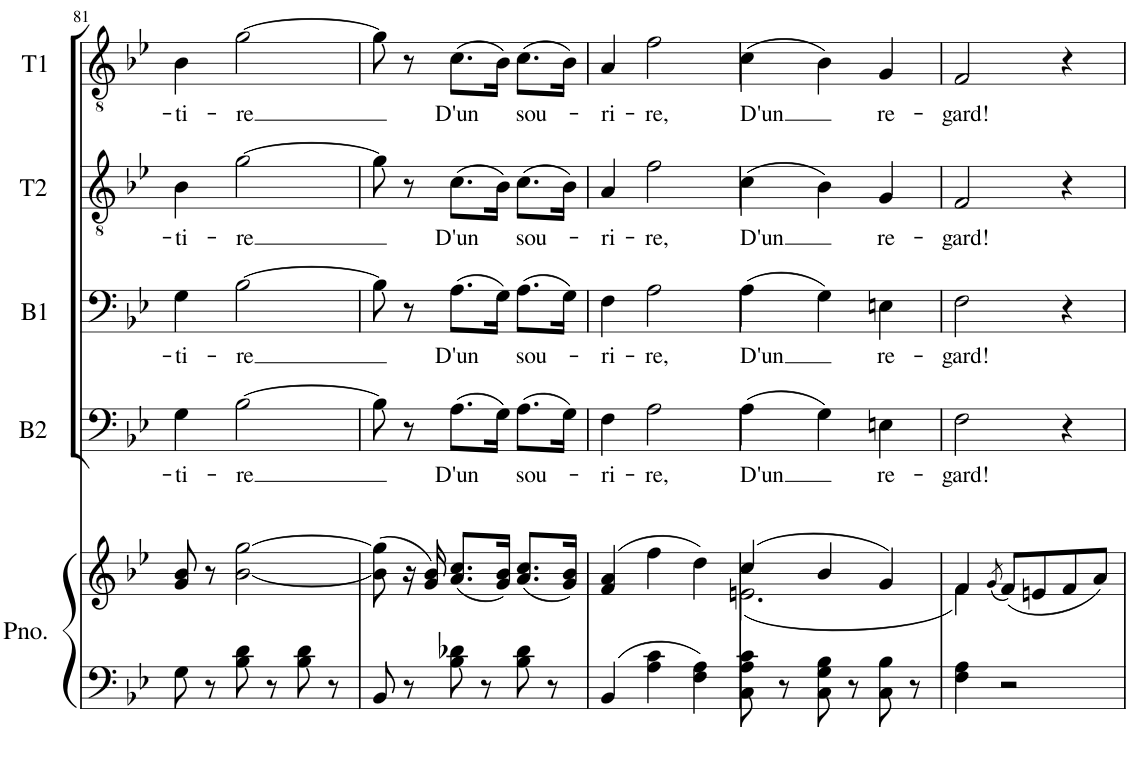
**kern	**kern	**kern	**text	**kern	**text	**kern	**text	**kern	**text
*part5	*part5	*part4	*part4	*part3	*part3	*part2	*part2	*part1	*part1
*staff6	*staff5	*staff4	*staff4	*staff3	*staff3	*staff2	*staff2	*staff1	*staff1
*I"Piano	*	*I"Basse 2	*	*I"Basse 1	*	*I"Tenor 2	*	*I"Tenor 1	*
*I'Pno.	*	*I'B2	*	*I'B1	*	*I'T2	*	*I'T1	*
!!LO:PB:g=z
*clefF4	*clefG2	*clefF4	*	*clefF4	*	*clefGv2	*	*clefGv2	*
*k[b-e-]	*k[b-e-]	*k[b-e-]	*	*k[b-e-]	*	*k[b-e-]	*	*k[b-e-]	*
*M3/4	*M3/4	*M3/4	*	*M3/4	*	*M3/4	*	*M3/4	*
=81	=81	=81	=81	=81	=81	=81	=81	=81	=81
!	!	!	!LO:LY:b	!	!LO:LY:b	!	!LO:LY:b	!	!LO:LY:b
8G\	8g/ 8b-/	4G\	-ti-	4G\	-ti-	4B-\	-ti-	4B-\	-ti-
8r	8r	.	.	.	.	.	.	.	.
!	!	!	!LO:LY:b	!	!LO:LY:b	!	!LO:LY:b	!	!LO:LY:b
8B-\ 8d\	[2b-\ [2gg\	[2B-\	-re	[2B-\	-re	[2g\	-re	[2g\	-re
8r	.	.	.	.	.	.	.	.	.
8B-\ 8d\	.	.	.	.	.	.	.	.	.
8r	.	.	.	.	.	.	.	.	.
=82	=82	=82	=82	=82	=82	=82	=82	=82	=82
8BB-/	(8b-\] 8gg\]	8B-\]	.	8B-\]	.	8g\]	.	8g\]	.
8r	16r	8r	.	8r	.	8r	.	8r	.
.	16g/ 16b-/)	.	.	.	.	.	.	.	.
!	!	!	!LO:LY:b	!	!LO:LY:b	!	!LO:LY:b	!	!LO:LY:b
8B-\ 8d-X\	(8.a/ 8.cc/L	(8.A\L	D'un	(8.A\L	D'un	(8.c\L	D'un	(8.c\L	D'un
8r	.	.	.	.	.	.	.	.	.
.	16g/ 16b-/Jk)	16G\Jk)	.	16G\Jk)	.	16B-\Jk)	.	16B-\Jk)	.
!	!	!	!LO:LY:b	!	!LO:LY:b	!	!LO:LY:b	!	!LO:LY:b
8B-\ 8d-\	(8.a/ 8.cc/L	(8.A\L	sou-	(8.A\L	sou-	(8.c\L	sou-	(8.c\L	sou-
8r	.	.	.	.	.	.	.	.	.
.	16g/ 16b-/Jk)	16G\Jk)	.	16G\Jk)	.	16B-\Jk)	.	16B-\Jk)	.
=83	=83	=83	=83	=83	=83	=83	=83	=83	=83
!	!	!	!LO:LY:b	!	!LO:LY:b	!	!LO:LY:b	!	!LO:LY:b
4BB-/	(4f/ 4a/	4F\	-ri-	4F\	-ri-	4A/	-ri-	4A/	-ri-
!	!	!	!LO:LY:b	!	!LO:LY:b	!	!LO:LY:b	!	!LO:LY:b
4A\ 4c\	4ff\	2A\	-re,	2A\	-re,	2f\	-re,	2f\	-re,
4F\ 4A\	4dd\)	.	.	.	.	.	.	.	.
=84	=84	=84	=84	=84	=84	=84	=84	=84	=84
*	*^	*	*	*	*	*	*	*	*
!	!	!	!	!LO:LY:b	!	!LO:LY:b	!	!LO:LY:b	!	!LO:LY:b
8C\ 8A\ 8c\	(4cc/	(2.en\	(4A\	D'un	(4A\	D'un	(4c\	D'un	(4c\	D'un
8r	.	.	.	.	.	.	.	.	.	.
8C\ 8G\ 8B-\	4b-/	.	4G\)	.	4G\)	.	4B-\)	.	4B-\)	.
8r	.	.	.	.	.	.	.	.	.	.
!	!	!	!	!LO:LY:b	!	!LO:LY:b	!	!LO:LY:b	!	!LO:LY:b
8C\ 8B-\	4g/)	.	4En\	re-	4En\	re-	4G/	re-	4G/	re-
8r	.	.	.	.	.	.	.	.	.	.
=85	=85	=85	=85	=85	=85	=85	=85	=85	=85	=85
!	!	!	!	!LO:LY:b	!	!LO:LY:b	!	!LO:LY:b	!	!LO:LY:b
4F\ 4A\	4f/	4f\)	2F\	-gard!	2F\	-gard!	2F/	-gard!	2F/	-gard!
.	(8qg/	.	.	.	.	.	.	.	.	.
2r	(8f/L)	2ryy	.	.	.	.	.	.	.	.
.	8en/	.	.	.	.	.	.	.	.	.
.	8f/	.	4r	.	4r	.	4r	.	4r	.
.	8a/J)	.	.	.	.	.	.	.	.	.
*	*v	*v	*	*	*	*	*	*	*	*
=	=	=	=	=	=	=	=	=	=
*-	*-	*-	*-	*-	*-	*-	*-	*-	*-
